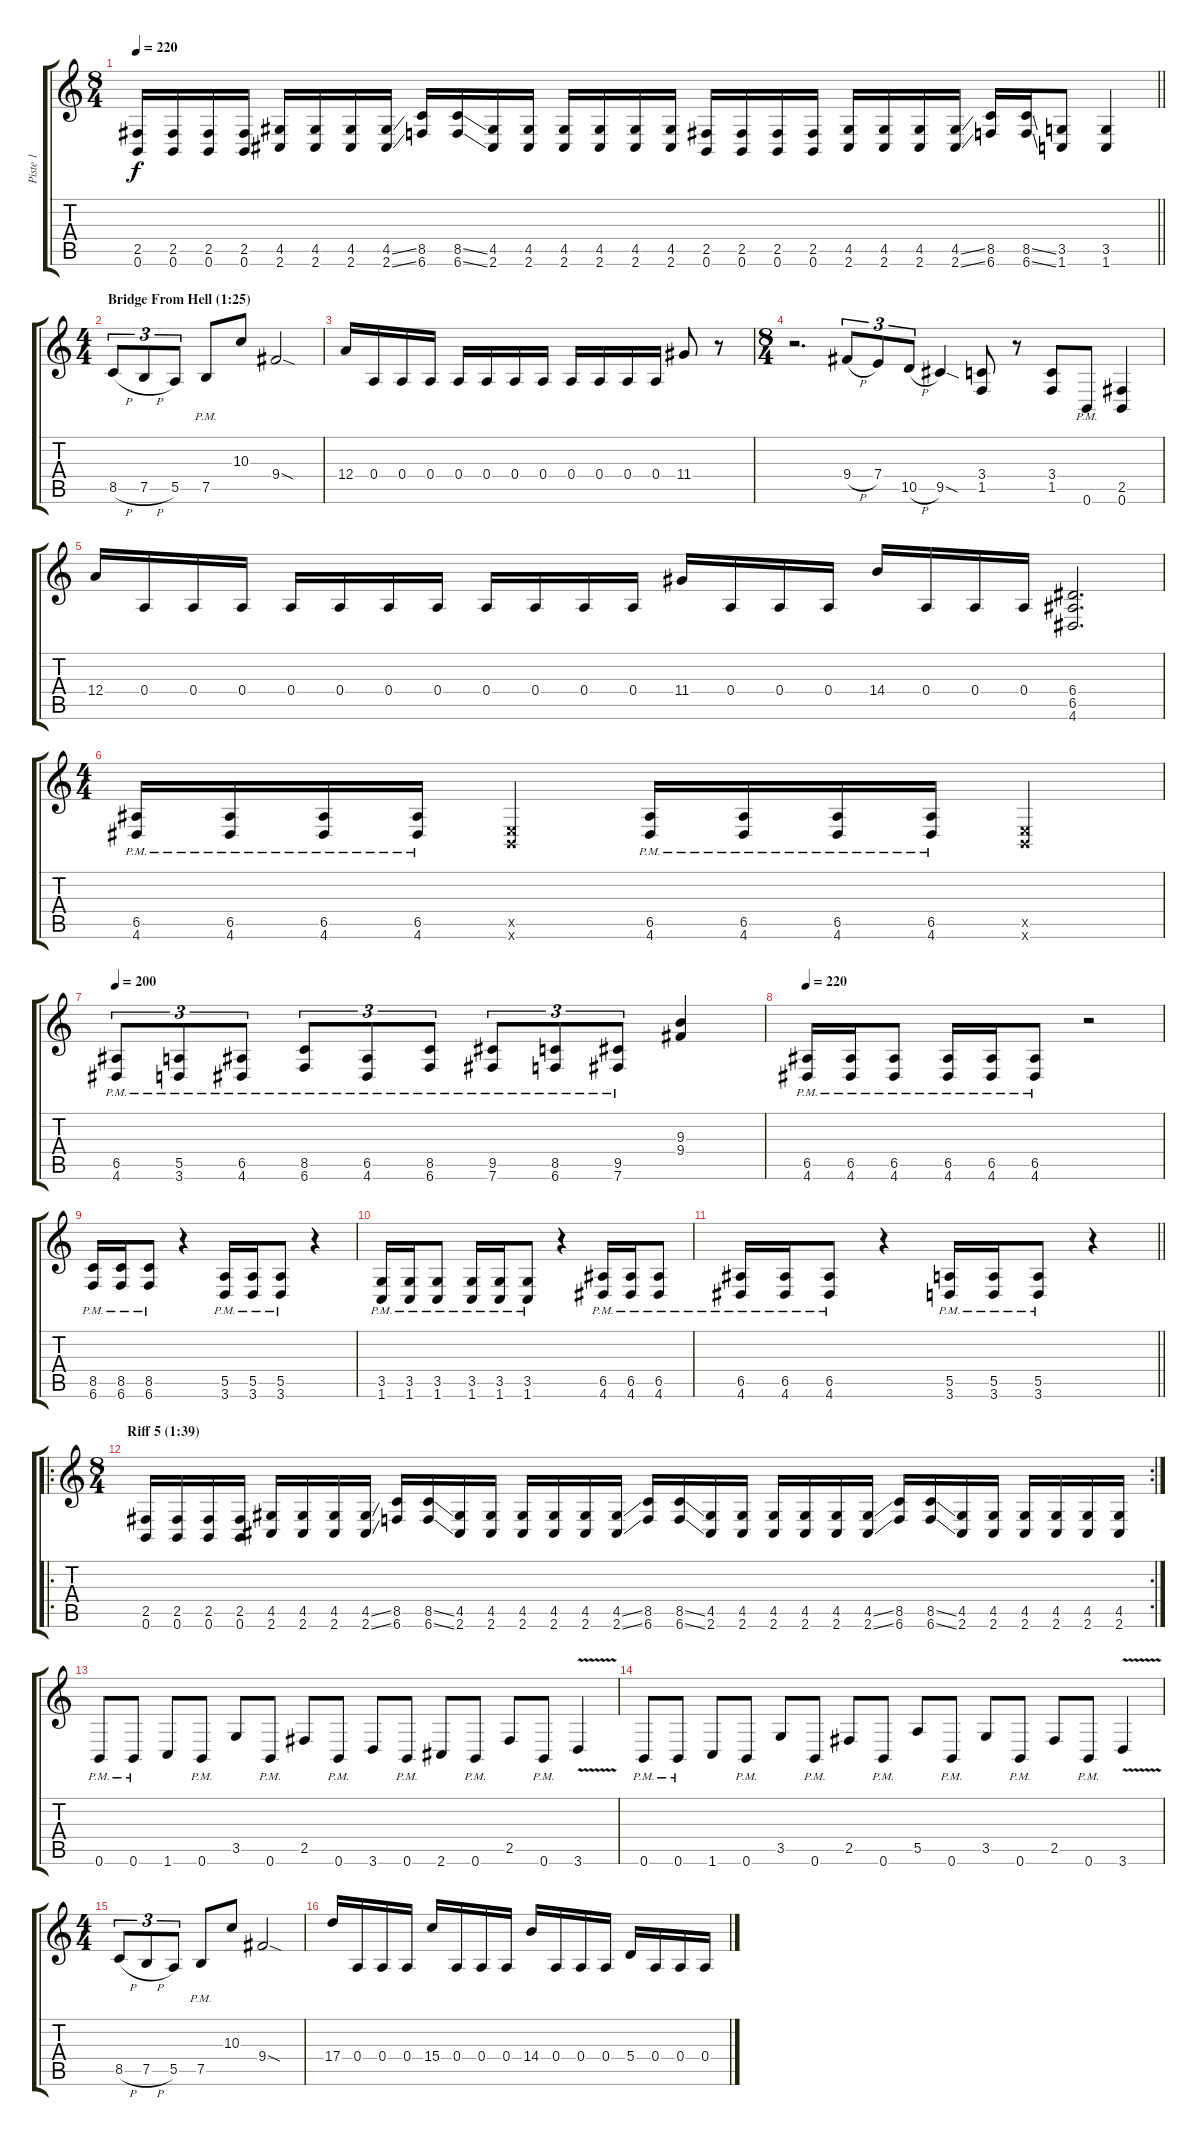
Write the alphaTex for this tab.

\track ("Piste 1" "Piste 1") {instrument distortionguitar}
\staff {score tabs}
\tuning (B3 Gb3 D3 A2 E2 B1) {hide}
\ts (8 4)
\tempo 220
\clef g2
\barLineRight lightlight
\ks c
(2.5 0.6).16{dy f} (2.5 0.6).16 (2.5 0.6).16 (2.5 0.6).16 (4.5 2.6).16 (4.5 2.6).16 (4.5 2.6).16 (4.5{ss} 2.6{ss}).16 (8.5 6.6).16 (8.5{ss} 6.6{ss}).16 (4.5 2.6).16 (4.5 2.6).16 (4.5 2.6).16 (4.5 2.6).16 (4.5 2.6).16 (4.5 2.6).16 (2.5 0.6).16 (2.5 0.6).16 (2.5 0.6).16 (2.5 0.6).16 (4.5 2.6).16 (4.5 2.6).16 (4.5 2.6).16 (4.5{ss} 2.6{ss}).16 (8.5 6.6).16 (8.5{ss} 6.6{ss}).16 (3.5 1.6).8 (3.5 1.6).4 |
\ts (4 4)
\section ("" "Bridge From Hell (1:25)")
8.5{h}.8{tu (3 2)} 7.5{h}.8{tu (3 2)} 5.5.8{tu (3 2)} 7.5{pm}.8 10.3.8 9.4{sod}.2 |
12.4.16 0.4.16 0.4.16 0.4.16 0.4.16 0.4.16 0.4.16 0.4.16 0.4.16 0.4.16 0.4.16 0.4.16 11.4.8 r.8 |
\ts (8 4)
r.2{d} 9.4{h}.8{tu (3 2)} 7.4.8{tu (3 2)} 10.5{h}.8{tu (3 2)} 9.5{sod}.4 (3.4 1.5).8 r.8 (3.4 1.5).8 0.6{pm}.8 (2.5 0.6).4 |
12.4.16 0.4.16 0.4.16 0.4.16 0.4.16 0.4.16 0.4.16 0.4.16 0.4.16 0.4.16 0.4.16 0.4.16 11.4.16 0.4.16 0.4.16 0.4.16 14.4.16 0.4.16 0.4.16 0.4.16 (6.4 6.5 4.6).2{d} |
\ts (4 4)
(6.5{pm} 4.6{pm}).16 (6.5{pm} 4.6{pm}).16 (6.5{pm} 4.6{pm}).16 (6.5{pm} 4.6{pm}).16 (0.5{x} 0.6{x}).4 (6.5{pm} 4.6{pm}).16 (6.5{pm} 4.6{pm}).16 (6.5{pm} 4.6{pm}).16 (6.5{pm} 4.6{pm}).16 (0.5{x} 0.6{x}).4 |
\tempo 200
(6.5{pm} 4.6{pm}).8{tu (3 2)} (5.5{pm} 3.6{pm}).8{tu (3 2)} (6.5{pm} 4.6{pm}).8{tu (3 2)} (8.5{pm} 6.6{pm}).8{tu (3 2)} (6.5{pm} 4.6{pm}).8{tu (3 2)} (8.5{pm} 6.6{pm}).8{tu (3 2)} (9.5{pm} 7.6{pm}).8{tu (3 2)} (8.5{pm} 6.6{pm}).8{tu (3 2)} (9.5{pm} 7.6{pm}).8{tu (3 2)} (9.3 9.4).4 |
\tempo 220
(6.5{pm} 4.6{pm}).16 (6.5{pm} 4.6{pm}).16 (6.5{pm} 4.6{pm}).8 (6.5{pm} 4.6{pm}).16 (6.5{pm} 4.6{pm}).16 (6.5{pm} 4.6{pm}).8 r.2 |
(8.5{pm} 6.6{pm}).16 (8.5{pm} 6.6{pm}).16 (8.5{pm} 6.6{pm}).8 r.4 (5.5{pm} 3.6{pm}).16 (5.5{pm} 3.6{pm}).16 (5.5{pm} 3.6{pm}).8 r.4 |
(3.5{pm} 1.6{pm}).16 (3.5{pm} 1.6{pm}).16 (3.5{pm} 1.6{pm}).8 (3.5{pm} 1.6{pm}).16 (3.5{pm} 1.6{pm}).16 (3.5{pm} 1.6{pm}).8 r.4 (6.5{pm} 4.6{pm}).16 (6.5{pm} 4.6{pm}).16 (6.5{pm} 4.6{pm}).8 |
\barLineRight lightlight
(6.5{pm} 4.6{pm}).16 (6.5{pm} 4.6{pm}).16 (6.5{pm} 4.6{pm}).8 r.4 (5.5{pm} 3.6{pm}).16 (5.5{pm} 3.6{pm}).16 (5.5{pm} 3.6{pm}).8 r.4 |
\ro
\rc 2
\ts (8 4)
\section ("" "Riff 5 (1:39)")
(2.5 0.6).16 (2.5 0.6).16 (2.5 0.6).16 (2.5 0.6).16 (4.5 2.6).16 (4.5 2.6).16 (4.5 2.6).16 (4.5{ss} 2.6{ss}).16 (8.5 6.6).16 (8.5{ss} 6.6{ss}).16 (4.5 2.6).16 (4.5 2.6).16 (4.5 2.6).16 (4.5 2.6).16 (4.5 2.6).16 (4.5{ss} 2.6{ss}).16 (8.5 6.6).16 (8.5{ss} 6.6{ss}).16 (4.5 2.6).16 (4.5 2.6).16 (4.5 2.6).16 (4.5 2.6).16 (4.5 2.6).16 (4.5{ss} 2.6{ss}).16 (8.5 6.6).16 (8.5{ss} 6.6{ss}).16 (4.5 2.6).16 (4.5 2.6).16 (4.5 2.6).16 (4.5 2.6).16 (4.5 2.6).16 (4.5 2.6).16 |
0.6{pm}.8 0.6{pm}.8 1.6.8 0.6{pm}.8 3.5.8 0.6{pm}.8 2.5.8 0.6{pm}.8 3.6.8 0.6{pm}.8 2.6.8 0.6{pm}.8 2.5.8 0.6{pm}.8 3.6{v}.4 |
0.6{pm}.8 0.6{pm}.8 1.6.8 0.6{pm}.8 3.5.8 0.6{pm}.8 2.5.8 0.6{pm}.8 5.5.8 0.6{pm}.8 3.5.8 0.6{pm}.8 2.5.8 0.6{pm}.8 3.6{v}.4 |
\ts (4 4)
8.5{h}.8{tu (3 2)} 7.5{h}.8{tu (3 2)} 5.5.8{tu (3 2)} 7.5{pm}.8 10.3.8 9.4{sod}.2 |
17.4.16 0.4.16 0.4.16 0.4.16 15.4.16 0.4.16 0.4.16 0.4.16 14.4.16 0.4.16 0.4.16 0.4.16 5.4.16 0.4.16 0.4.16 0.4.16
